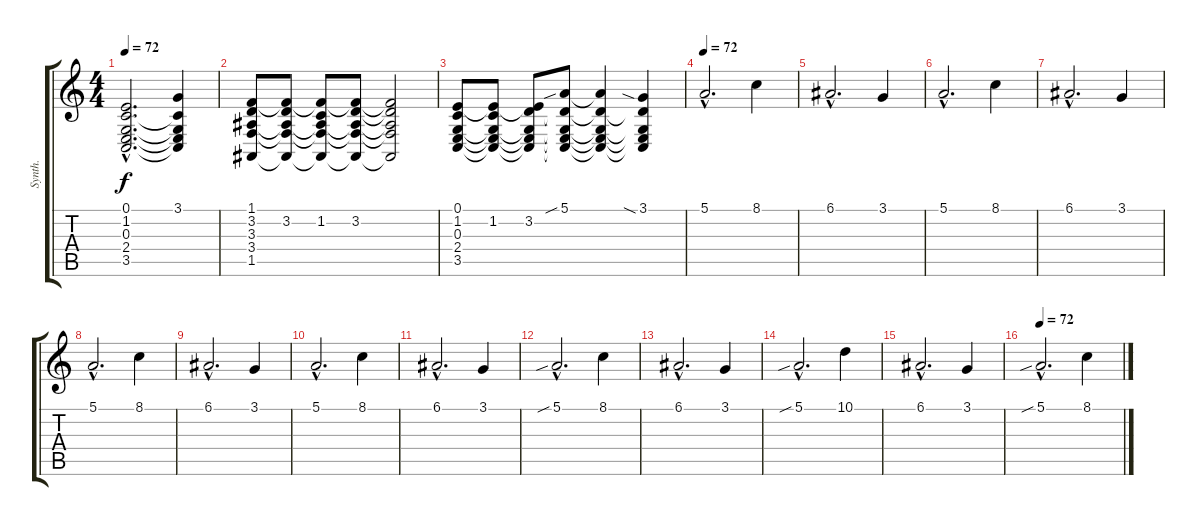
\track ("Synth." "Synth.") {instrument stringensemble1}
\staff {score tabs}
\tuning (E4 B3 G3 D3 A2 E2) {hide}
\ts (4 4)
\tempo 72
\clef g2
\ks c
(0.1{hac} 1.2{hac} 0.3{hac} 2.4{hac} 3.5{hac}).2{d dy f} (3.1 1.2{t} 0.3{t} 2.4{t} 3.5{t}).4 |
(1.1 3.2 3.3 3.4 1.5).8 (1.1{t} 3.2 3.3{t} 3.4{t} 1.5{t}).8 (1.1{t} 1.2 3.3{t} 3.4{t} 1.5{t}).8 (1.1{t} 3.2 3.3{t} 3.4{t} 1.5{t}).8 (1.1{t} 3.2{t} 3.3{t} 3.4{t} 1.5{t}).2 |
(0.1 1.2 0.3 2.4 3.5).8 (0.1{t} 1.2 0.3{t} 2.4{t} 3.5{t}).8 (0.1{t} 3.2 0.3{t} 2.4{t} 3.5{t}).8 (5.1{sib} 3.2{t} 0.3{t} 2.4{t} 3.5{t}).8 (5.1{t} 3.2{t} 0.3{t} 2.4{t} 3.5{t}).4 (3.1{sia} 3.2{t} 0.3{t} 2.4{t} 3.5{t}).4 |
\tempo 72
5.1{hac}.2{d volume 13} 8.1.4 |
6.1{hac}.2{d} 3.1.4 |
5.1{hac}.2{d} 8.1.4 |
6.1{hac}.2{d} 3.1.4 |
5.1{hac}.2{d} 8.1.4 |
6.1{hac}.2{d} 3.1.4 |
5.1{hac}.2{d} 8.1.4 |
6.1{hac}.2{d} 3.1.4 |
5.1{sib hac}.2{d} 8.1.4 |
6.1{hac}.2{d} 3.1.4 |
5.1{sib hac}.2{d} 10.1.4 |
6.1{hac}.2{d} 3.1.4 |
\tempo 72
5.1{sib hac}.2{d} 8.1.4
